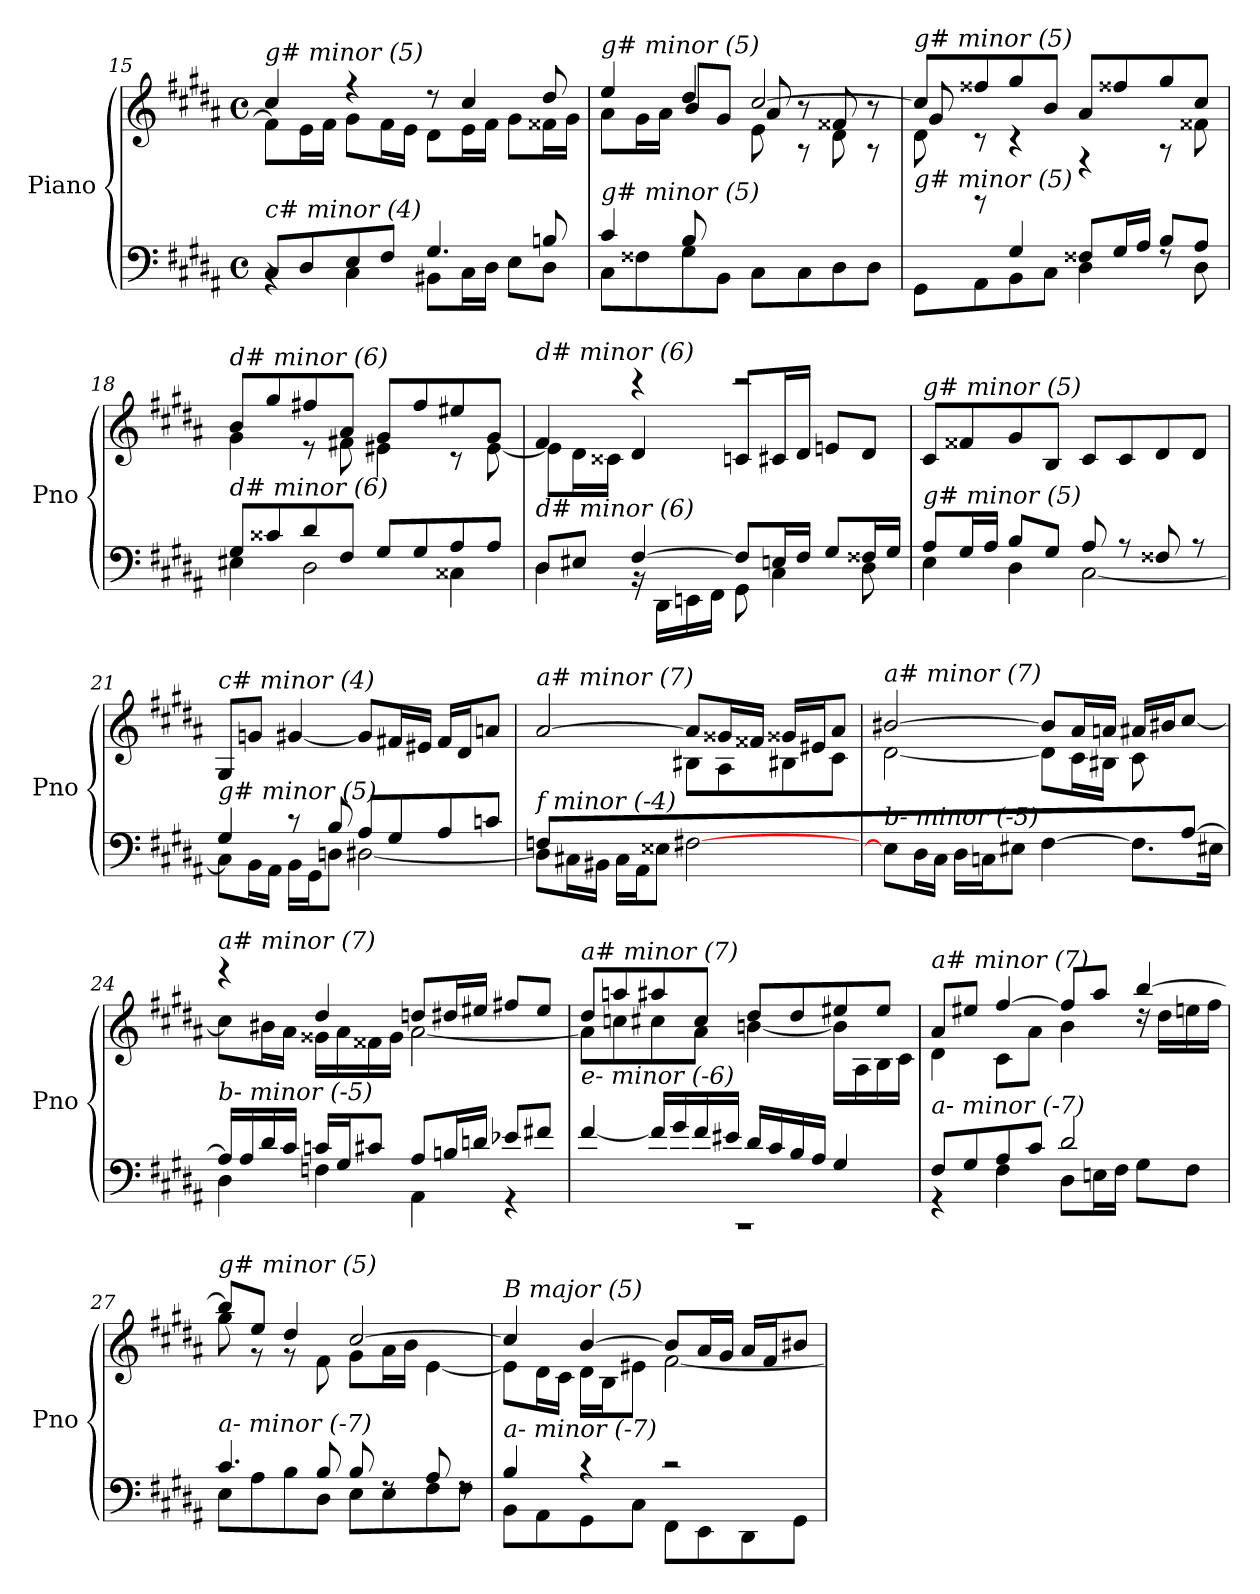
**kern	**kern
*part1	*part1
*staff2	*staff1
*I"Piano	*
*I'Pno	*
*clefF4	*clefG2
*k[f#c#g#d#a#]	*k[f#c#g#d#a#]
*M4/4	*M4/4
*met(c)	*met(c)
=15	=15
*^	*^
!	!	!LO:TX:i:t=g# minor (5)	!
!LO:TX:i:t=c# minor (4)	!	!	!
8C#/L	4rBB	4cc#/	8f#\L]
8D#/	.	.	16e\L
.	.	.	16f#\JJ
8E/	4C#\	4r	8g#\L
8F#/J	.	.	16f#\L
.	.	.	16e\JJ
4.G#/	8BB#X\L	8r	8d#\L
.	16C#\L	4cc#/	16e\L
.	16D#\JJ	.	16f#\JJ
.	8E\L	.	8g#\L
8Bn/	8D#\J	8dd#/	16f##X\L
.	.	.	16g#\JJ
!!LO:PB:g=z
=16	=16	=16	=16
*	*	*	*^
!	!	!LO:TX:i:t=g# minor (5)	!	!
!LO:TX:i:t=g# minor (5)	!	!	!	!
4c#/	8C#\L	4ee/	8a#\L	4.ryy
.	8F##X\	.	16g#\L	.
.	.	.	16a#\JJ	.
8B/L	8G#\	4dd#/	8b/L	.
2ryy	8BB\J	.	8g#/J	8d#\J
.	8C#\L	[2cc#/	8a#/	8e\
.	8C#\	.	8r	8rA
.	8D#\	.	8f##X/	8d#\
8ryy	8D#\J	.	8r	8rA
!!LO:LB:g=z	!!	!!
=17	=17	=17	=17	=17
!	!	!LO:TX:i:t=g# minor (5)	!	!
!LO:TX:i:t=g# minor (5)	!	!	!	!
8ryy	8GG#\L	8cc#/L]	8g#/	8d#\
8rb	8AA#\	8ff##X/	8rc	2..ryy
4G#/	8BB\	8gg#/	4rc	.
.	8C#\J	8b/J	.	.
8F##X/L	4D#\	8a#/L	4rF	.
16G#/L	.	8ff##X/	.	.
16A#/JJ	.	.	.	.
8B/L	8rF	8gg#/	8rA	.
8A#/J	8D#\	8cc#/J	8f##X\	.
*	*	*	*v	*v
=18	=18	=18	=18
!	!	!LO:TX:i:t=d# minor (6)	!
!LO:TX:i:t=d# minor (6)	!	!	!
8G#/L	4E#X\	8b/L	4g#\
8c##X/	.	8gg#/	.
8d#/	2D#\	8ff#X/	8r
8F#/J	.	8a#/J	8f#X\
8G#/L	.	8g#/L	4e#X\
8G#/	.	8ff#/	.
8A#/	4C##X\	8ee#X/	8r
8A#/J	.	8g#/J	[8e#\
=19	=19	=19	=19
!	!	!LO:TX:i:t=d# minor (6)	!
!LO:TX:i:t=d# minor (6)	!	!	!
8D#/L	4D#\	4f#/	8e#\L]
8E#X/J	.	.	16d#\L
.	.	.	16c##Xi\JJ
[4F#/	16rBB	4d#/	4rccc
.	16DD#\LL	.	.
.	16EEn\	.	.
.	16FF#\JJ	.	.
8F#/L]	8GG#\	8cnj/L	2rccc
16En/L	4C#\	16c#X/L	.
16F#/JJ	.	16d#/JJ	.
8G#/L	.	8en/L	.
16F##X/L	8D#\	8d#/J	.
16G#/JJ	.	.	.
*	*	*v	*v
!!LO:LB:g=z
=20	=20	=20
!	!	!LO:TX:i:t=g# minor (5)
!LO:TX:i:t=g# minor (5)	!	!
8A#/L	4E\	8c#/L
16G#/L	.	8f##X/
16A#/JJ	.	.
8B/L	4D#\	8g#/
8G#/J	.	8B/J
8A#/	[2C#\	8c#/L
8r	.	8c#/
8F##X/	.	8d#/
8r	.	8d#/J
=21	=21	=21
!	!	!LO:TX:i:t=c# minor (4)
!LO:TX:i:t=g# minor (5)	!	!
4G#/	8C#\L]	8G#/L
.	16BB\L	8gnj/J
.	16AA#\JJ	.
8r	16BB\LL	[4g#/
.	16GG#\J	.
8B/	8Dnj\J	.
8A#/L	[2D#\	8g#/L]
8G#/	.	16f#X/L
.	.	16e#X/JJ
8A#/	.	16f#/LL
.	.	16d#/J
8cnj/J	.	8anj/J
=22	=22	=22
*	*	*^
!	!	!LO:TX:i:t=a# minor (7)	!
!LO:TX:i:t=f minor (-4)	!	!	!
8Fnj/L	8D#\L]	[2a#/	8ryy
2..ryy	16C#X\L	.	8d#\
.	16BB#Xi\JJ	.	.
.	16C#\LL	.	8e#X\
.	16AA#\J	.	.
.	8E##Xj\J	.	8f##X\J
.	[2F#j\	8a#/L]	8B#X\L
.	.	16g##X/L	8A#\
.	.	16f##X/JJ	.
.	.	16g##X/LL	8B#X\
.	.	16e#X/J	.
.	.	8a#/J	8c#\J
!!LO:LB:g=z	!!
=23	=23	=23	=23
!	!	!LO:TX:i:t=a# minor (7)	!
!LO:TX:i:t=b- minor (-5)	!	!	!
2..ryy	8E#\L]	[2b#X/	[2d#\
.	16D#\L	.	.
.	16C#\JJ	.	.
.	16D#\LL	.	.
.	16Cnj\J	.	.
.	8E#X\J	.	.
.	[4F#\	8b#/L]	8d#\L]
.	.	16a#/L	16c#\L
.	.	16anj/JJ	16B#X\JJ
.	8.F#\L]	16a#/LL	8c#\L
.	.	16b#X/J	.
[8A#/J	.	[8cc#/J	8ryy
.	16E#X\Jk	.	.
=24	=24	=24	=24
!	!	!LO:TX:i:t=a# minor (7)	!
!LO:TX:i:t=b- minor (-5)	!	!	!
16A#/LL]	4D#\	8cc#\L]	4reee
16A#/	.	.	.
16d#/	.	16b#X\L	.
16c#/JJ	.	16a#\JJ	.
16cnj/LL	4Fnj\	4dd#/	16g##X\LL
16G#/J	.	.	16a#\
8c#j/J	.	.	16f##X\
.	.	.	16g##\JJ
8A#/L	4AA#\	8ddnj/L	[2a#\
16Bn/L	.	16dd#/L	.
16dnj/JJ	.	16ee#X/JJ	.
8e-XZ/L	4r	8ff#X/L	.
8f#Xj/J	.	8ee#/J	.
!!LO:LB:g=z	!!
=25	=25	=25	=25
!	!	!LO:TX:i:t=a# minor (7)	!
!LO:TX:i:t=e- minor (-6)	!	!	!
1rCC	[4f#/	8dd#/L	8a#\L]
.	.	8aanj/	8ccnj\
.	16f#/LL]	8aa#/	8cc#\
.	16g#/	.	.
.	16f#/	8cc#/J	8a#\J
.	16e#Xi/JJ	.	.
.	16d#/LL	8dd#/L	[4bn\
.	16c#/	.	.
.	16B/	8dd#/	.
.	16A#/JJ	.	.
.	4G#/	8ee#X/	16b\LL]
.	.	.	16A#\
.	.	8ee#/J	16B\
.	.	.	16c#\JJ
!!LO:PB:g=z	!!
=26	=26	=26	=26
!	!	!LO:TX:i:t=a# minor (7)	!
!LO:TX:i:t=a- minor (-7)	!	!	!
8F#/L	4r	8a#/L	4d#\
8G#/	.	8ee#X/J	.
8A#/	4F#\	[4ff#/	8c#\L
8c#/J	.	.	8a#\J
2d#/	8D#\L	8ff#/L]	4b\
.	16En\L	8aa#/J	.
.	16F#\JJ	.	.
.	8G#\L	[4bb/	16rdd
.	.	.	16dd#\LL
.	8F#\J	.	16een\
.	.	.	16ff#\JJ
=27	=27	=27	=27
!	!	!LO:TX:i:t=g# minor (5)	!
!LO:TX:i:t=a- minor (-7)	!	!	!
4.c#/	8E\L	8bb/L]	8gg#\
.	8A#\	8ee/J	8r
.	8B\	4dd#/	8r
8B/	8D#\J	.	8f#\
8B/	8E\L	[2cc#/	8g#\L
8rF	8E\	.	16a#\L
.	.	.	16b\JJ
8A#/	8F#\	.	[4e\
8rF	8F#\J	.	.
=28	=28	=28	=28
!	!	!LO:TX:i:t=B major (5)	!
!LO:TX:i:t=a- minor (-7)	!	!	!
4B/	8BB\L	4cc#/]	8e\L]
.	8AA#\	.	16d#\L
.	.	.	16c#\JJ
4r	8GG#\	[4b/	16d#\LL
.	.	.	16B\J
.	8C#\J	.	8e#X\J
2r	8FF#\L	8b/L]	[2f#\
.	8EE\	16a#/L	.
.	.	16g#/JJ	.
.	8DD#\	16a#/LL	.
.	.	16f#/J	.
.	8GG#\J	8b#X/J	.
*v	*v	*	*
*	*v	*v
=	=
*-	*-
